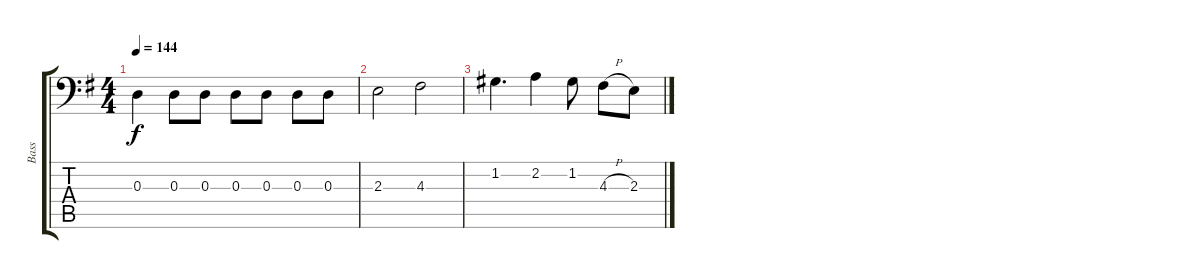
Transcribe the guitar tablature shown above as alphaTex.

\track ("Bass" "Bass") {instrument electricbassfinger}
\staff {score tabs}
\tuning (C3 G2 D2 A1 E1 B0) {hide}
\ts (4 4)
\tempo 144
\clef f4
\ks g
0.3.4{dy f} 0.3.8 0.3.8 0.3.8 0.3.8 0.3.8 0.3.8 |
2.3.2 4.3.2 |
1.2.4{d} 2.2.4 1.2.8 4.3{h}.8 2.3.8
